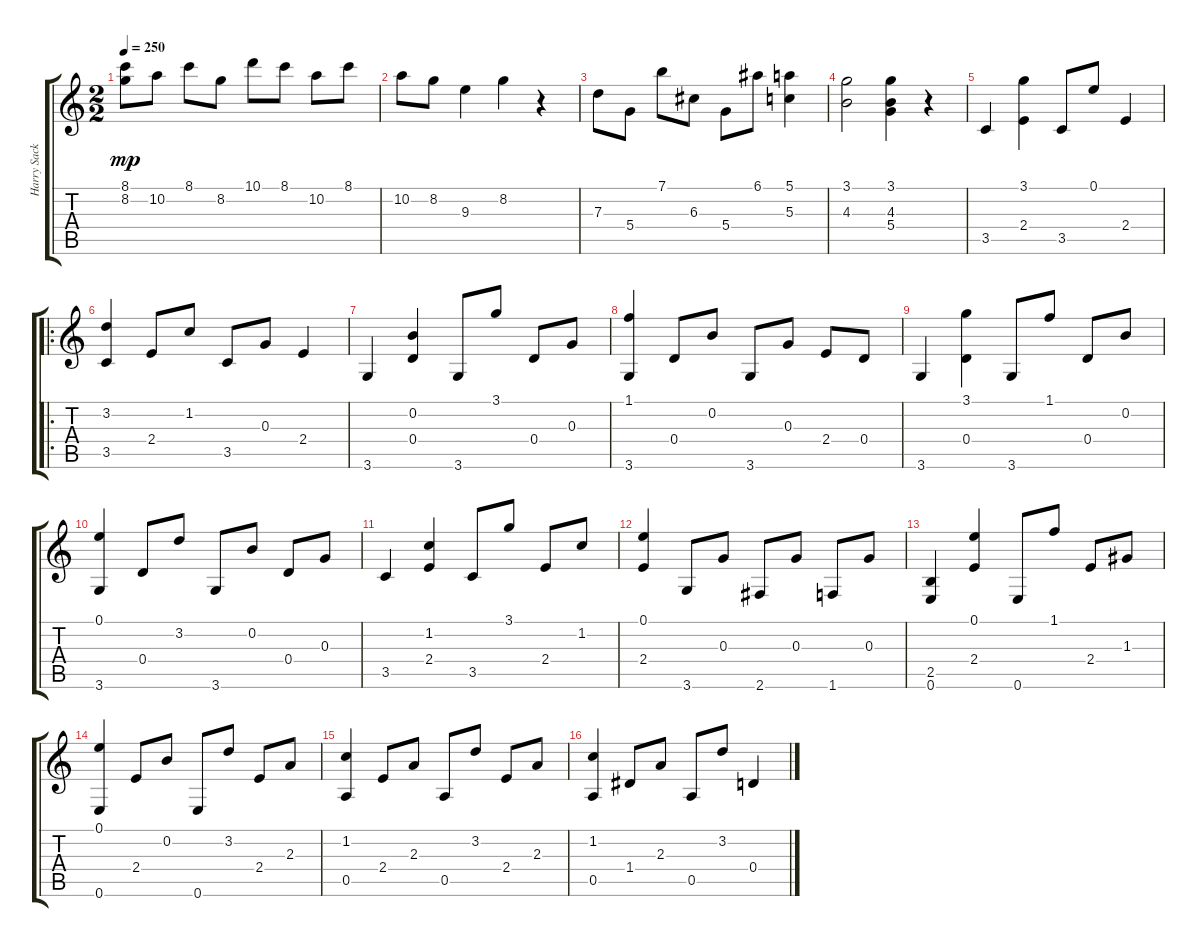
\track ("Harry Sacksioni" "Harry Sack") {instrument acousticguitarnylon}
\staff {score tabs}
\tuning (E4 B3 G3 D3 A2 E2) {hide}
\ts (2 2)
\tempo 250
\clef g2
\ks c
(8.1 8.2).8{dy mp instrument acousticguitarnylon} 10.2.8 8.1.8 8.2.8 10.1.8 8.1.8 10.2.8 8.1.8 |
10.2.8 8.2.8 9.3.4 8.2.4 r.4 |
7.3.8 5.4.8 7.1.8 6.3.8 5.4.8 6.1.8 (5.1 5.3).4 |
(3.1 4.3).2 (3.1 4.3 5.4).4 r.4 |
3.5.4 (3.1 2.4).4 3.5.8 0.1.8 2.4.4 |
\ro
(3.2 3.5).4 2.4.8 1.2.8 3.5.8 0.3.8 2.4.4 |
3.6.4 (0.2 0.4).4 3.6.8 3.1.8 0.4.8 0.3.8 |
(1.1 3.6).4 0.4.8 0.2.8 3.6.8 0.3.8 2.4.8 0.4.8 |
3.6.4 (3.1 0.4).4 3.6.8 1.1.8 0.4.8 0.2.8 |
(0.1 3.6).4 0.4.8 3.2.8 3.6.8 0.2.8 0.4.8 0.3.8 |
3.5.4 (1.2 2.4).4 3.5.8 3.1.8 2.4.8 1.2.8 |
(0.1 2.4).4 3.6.8 0.3.8 2.6.8 0.3.8 1.6.8 0.3.8 |
(2.5 0.6).4 (0.1 2.4).4 0.6.8 1.1.8 2.4.8 1.3.8 |
(0.1 0.6).4 2.4.8 0.2.8 0.6.8 3.2.8 2.4.8 2.3.8 |
(1.2 0.5).4 2.4.8 2.3.8 0.5.8 3.2.8 2.4.8 2.3.8 |
(1.2 0.5).4 1.4.8 2.3.8 0.5.8 3.2.8 0.4.4
